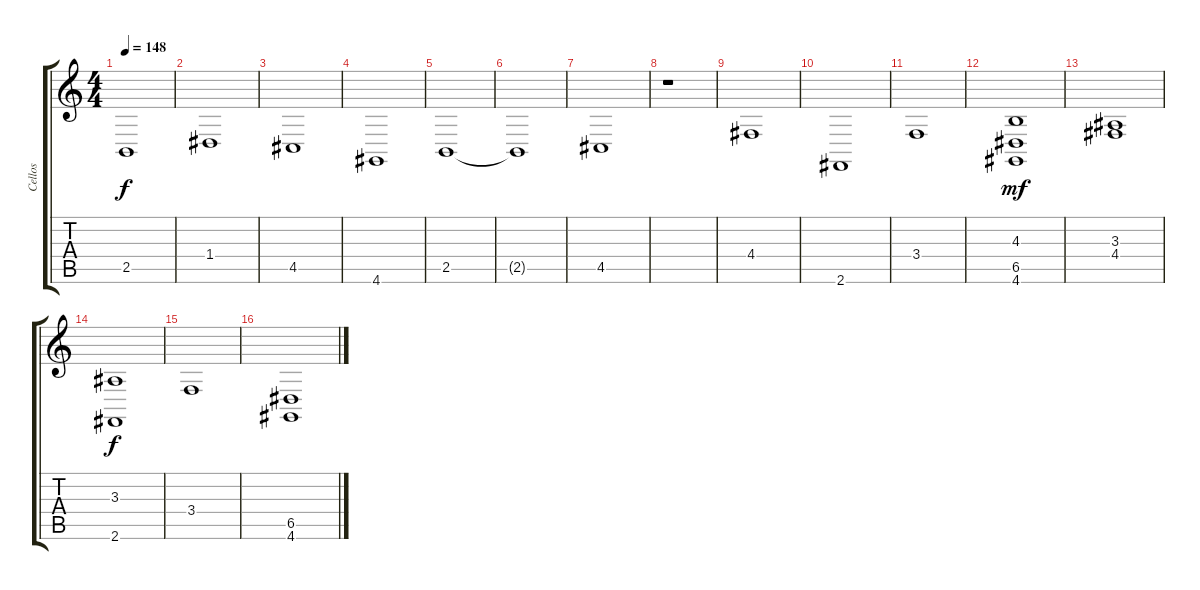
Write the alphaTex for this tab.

\track ("Cellos" "Cellos") {instrument cello}
\staff {score tabs}
\tuning (E4 B3 G3 D3 A2 E2) {hide}
\ts (4 4)
\tempo 148
\clef g2
\ks c
2.5.1{dy f} |
1.4.1 |
4.5.1 |
4.6.1 |
2.5.1 |
2.5{t}.1 |
4.5.1 |
r.1 |
4.4.1 |
2.6.1 |
3.4.1 |
(4.3 6.5 4.6).1{dy mf} |
(3.3 4.4).1 |
(3.3 2.6).1{dy f} |
3.4.1 |
(6.5 4.6).1
